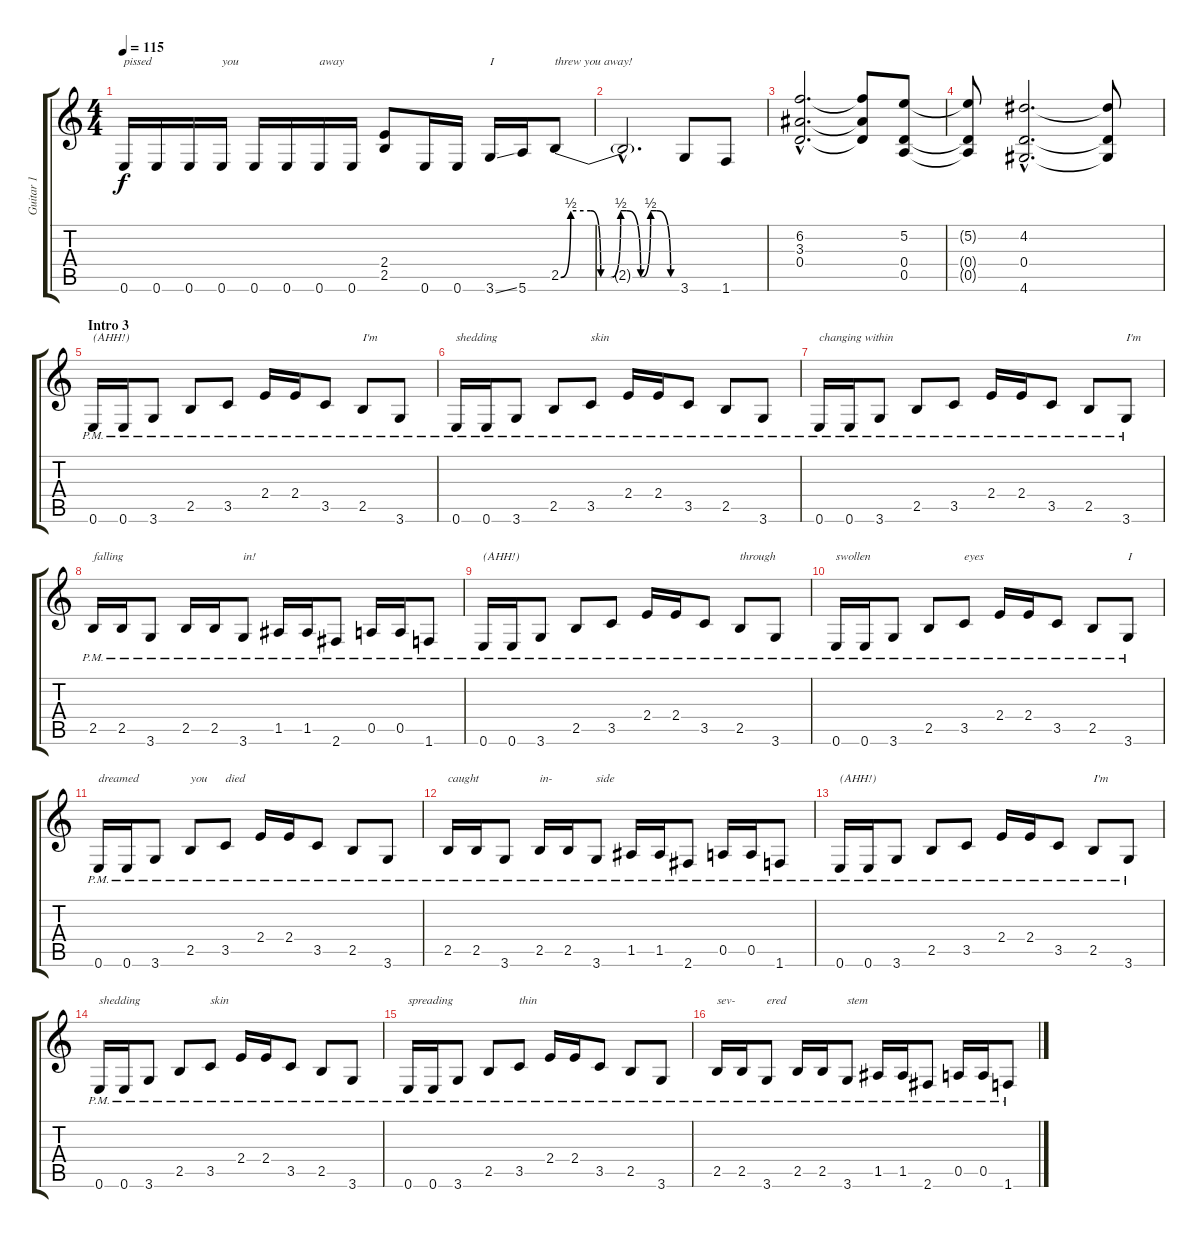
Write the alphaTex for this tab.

\track ("Guitar 1" "Guitar 1") {instrument distortionguitar}
\staff {score tabs}
\tuning (E4 B3 G3 D3 A2 E2) {hide}
\ts (4 4)
\tempo 115
\clef g2
\ks c
0.6.16{txt "pissed" dy f} 0.6.16 0.6.16 0.6.16{txt "you"} 0.6.16 0.6.16 0.6.16{txt "away"} 0.6.16 (2.4 2.5).8 0.6.16 0.6.16 3.6{ss}.16{txt "I"} 5.6.16 2.5{be (custom 0 0 5 2 15 2 20 0 25 0 30 2 33 2 40 0 45 2 48 2 55 0 60 0)}.8{txt "threw you away!"} |
2.5{hac t}.2{d} 3.6.8 1.6.8 |
(6.2{hac} 3.3{hac} 0.4{hac}).2{d} (6.2{t} 3.3{t} 0.4{t}).8 (5.2 0.4 0.5).8 |
(5.2{t} 0.4{t} 0.5{t}).8 (4.2{hac} 0.4{hac} 4.6{hac}).2{d} (4.2{t} 0.4{t} 4.6{t}).8 |
\section ("" "Intro 3")
0.6{pm}.16{txt "(AHH!)"} 0.6{pm}.16 3.6{pm}.8 2.5{pm}.8 3.5{pm}.8 2.4{pm}.16 2.4{pm}.16 3.5{pm}.8 2.5{pm}.8{txt "I'm"} 3.6{pm}.8 |
0.6{pm}.16{txt "shedding"} 0.6{pm}.16 3.6{pm}.8 2.5{pm}.8 3.5{pm}.8{txt "skin"} 2.4{pm}.16 2.4{pm}.16 3.5{pm}.8 2.5{pm}.8 3.6{pm}.8 |
0.6{pm}.16{txt "changing within"} 0.6{pm}.16 3.6{pm}.8 2.5{pm}.8 3.5{pm}.8 2.4{pm}.16 2.4{pm}.16 3.5{pm}.8 2.5{pm}.8 3.6{pm}.8{txt "I'm"} |
2.5{pm}.16{txt "falling"} 2.5{pm}.16 3.6{pm}.8 2.5{pm}.16 2.5{pm}.16 3.6{pm}.8{txt "in!"} 1.5{pm}.16 1.5{pm}.16 2.6{pm}.8 0.5{pm}.16 0.5{pm}.16 1.6{pm}.8 |
0.6{pm}.16{txt "(AHH!)"} 0.6{pm}.16 3.6{pm}.8 2.5{pm}.8 3.5{pm}.8 2.4{pm}.16 2.4{pm}.16 3.5{pm}.8 2.5{pm}.8{txt "through"} 3.6{pm}.8 |
0.6{pm}.16{txt "swollen"} 0.6{pm}.16 3.6{pm}.8 2.5{pm}.8 3.5{pm}.8{txt "eyes"} 2.4{pm}.16 2.4{pm}.16 3.5{pm}.8 2.5{pm}.8 3.6{pm}.8{txt "I"} |
0.6{pm}.16{txt "dreamed"} 0.6{pm}.16 3.6{pm}.8 2.5{pm}.8{txt "you"} 3.5{pm}.8{txt "died"} 2.4{pm}.16 2.4{pm}.16 3.5{pm}.8 2.5{pm}.8 3.6{pm}.8 |
2.5{pm}.16{txt "caught"} 2.5{pm}.16 3.6{pm}.8 2.5{pm}.16{txt "in-"} 2.5{pm}.16 3.6{pm}.8{txt "side"} 1.5{pm}.16 1.5{pm}.16 2.6{pm}.8 0.5{pm}.16 0.5{pm}.16 1.6{pm}.8 |
0.6{pm}.16{txt "(AHH!)"} 0.6{pm}.16 3.6{pm}.8 2.5{pm}.8 3.5{pm}.8 2.4{pm}.16 2.4{pm}.16 3.5{pm}.8 2.5{pm}.8{txt "I'm"} 3.6{pm}.8 |
0.6{pm}.16{txt "shedding"} 0.6{pm}.16 3.6{pm}.8 2.5{pm}.8 3.5{pm}.8{txt "skin"} 2.4{pm}.16 2.4{pm}.16 3.5{pm}.8 2.5{pm}.8 3.6{pm}.8 |
0.6{pm}.16{txt "spreading"} 0.6{pm}.16 3.6{pm}.8 2.5{pm}.8 3.5{pm}.8{txt "thin"} 2.4{pm}.16 2.4{pm}.16 3.5{pm}.8 2.5{pm}.8 3.6{pm}.8 |
2.5{pm}.16{txt "sev-"} 2.5{pm}.16 3.6{pm}.8{txt "ered"} 2.5{pm}.16 2.5{pm}.16 3.6{pm}.8{txt "stem"} 1.5{pm}.16 1.5{pm}.16 2.6{pm}.8 0.5{pm}.16 0.5{pm}.16 1.6{pm}.8
